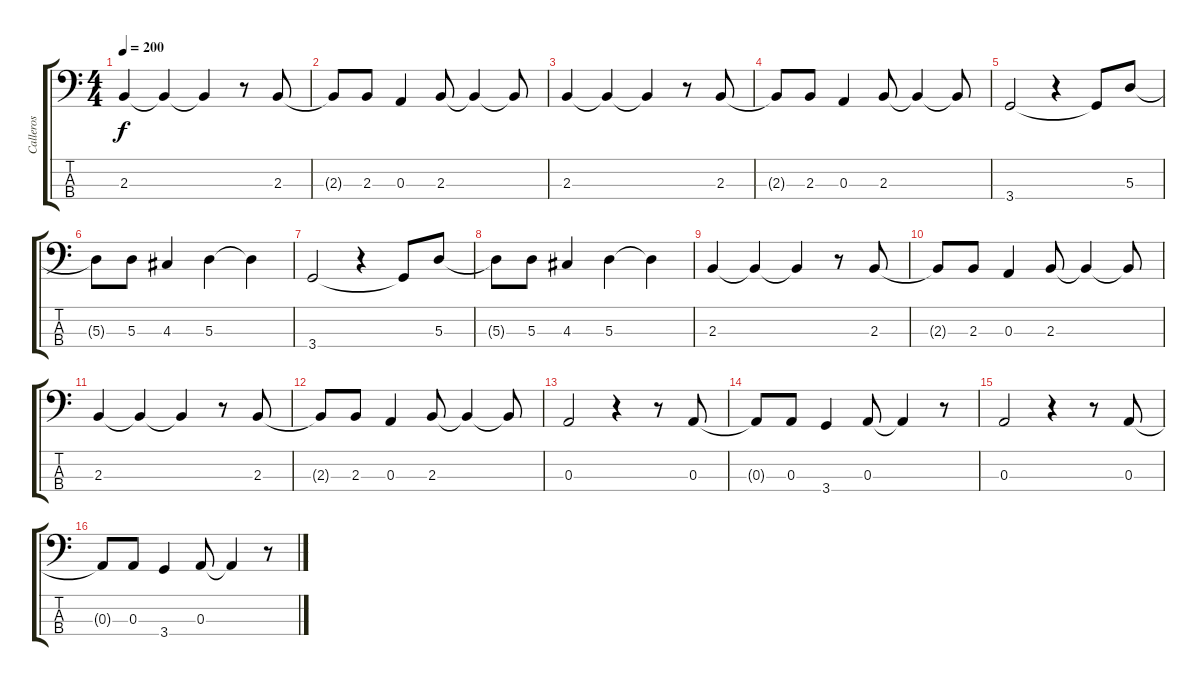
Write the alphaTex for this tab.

\track ("Calleros" "Calleros") {instrument electricbassfinger}
\staff {score tabs}
\tuning (G2 D2 A1 E1) {hide}
\ts (4 4)
\tempo 200
\clef f4
\ks c
2.3.4{dy f} 2.3{t}.4 2.3{t}.4 r.8 2.3.8 |
2.3{t}.8 2.3.8 0.3.4 2.3.8 2.3{t}.4 2.3{t}.8 |
2.3.4 2.3{t}.4 2.3{t}.4 r.8 2.3.8 |
2.3{t}.8 2.3.8 0.3.4 2.3.8 2.3{t}.4 2.3{t}.8 |
3.4.2 r.4 3.4{t}.8 5.3.8 |
5.3{t}.8 5.3.8 4.3.4 5.3.4 5.3{t}.4 |
3.4.2 r.4 3.4{t}.8 5.3.8 |
5.3{t}.8 5.3.8 4.3.4 5.3.4 5.3{t}.4 |
2.3.4 2.3{t}.4 2.3{t}.4 r.8 2.3.8 |
2.3{t}.8 2.3.8 0.3.4 2.3.8 2.3{t}.4 2.3{t}.8 |
2.3.4 2.3{t}.4 2.3{t}.4 r.8 2.3.8 |
2.3{t}.8 2.3.8 0.3.4 2.3.8 2.3{t}.4 2.3{t}.8 |
0.3.2 r.4 r.8 0.3.8 |
0.3{t}.8 0.3.8 3.4.4 0.3.8 0.3{t}.4 r.8 |
0.3.2 r.4 r.8 0.3.8 |
0.3{t}.8 0.3.8 3.4.4 0.3.8 0.3{t}.4 r.8
